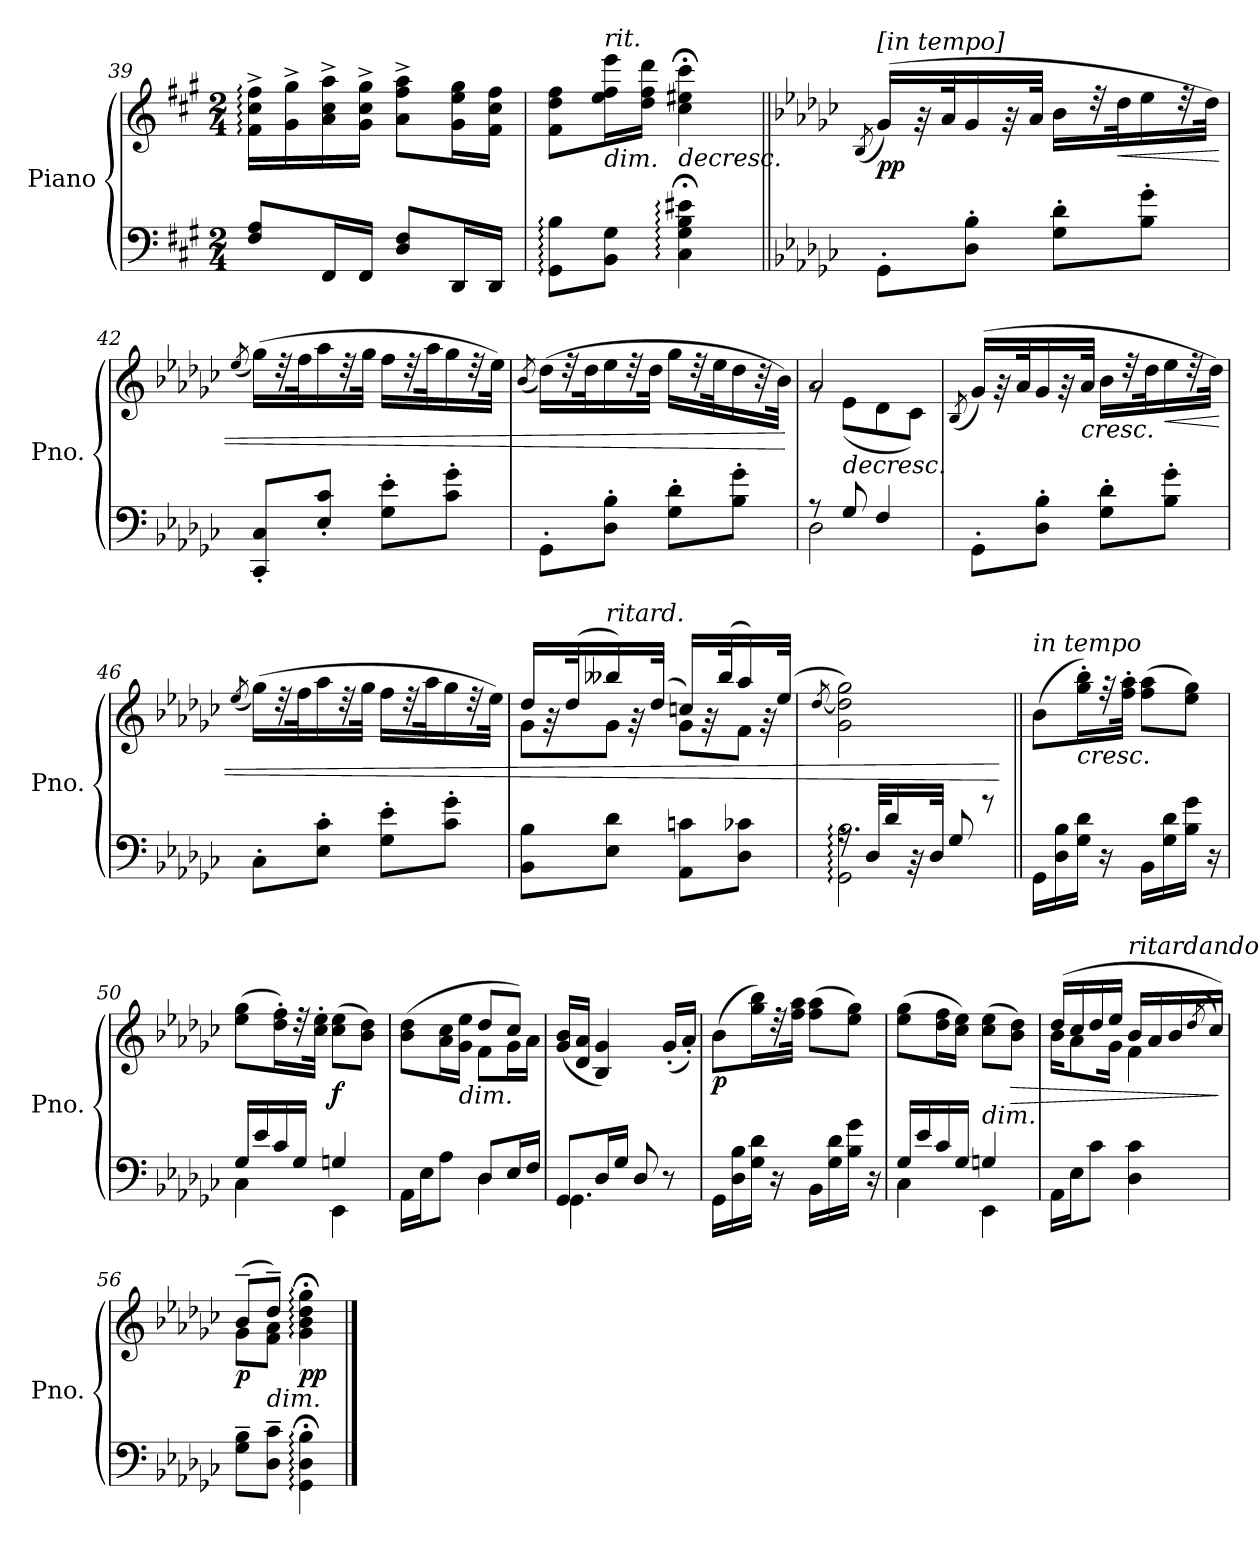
**kern	**kern	**dynam
*part1	*part1	*part1
*staff2	*staff1	*staff1/2
*I"Piano	*	*
*I'Pno.	*	*
*clefF4	*clefG2	*
*k[f#c#g#]	*k[f#c#g#]	*
*M2/4	*M2/4	*
=39	=39	=39
!	!	!LO:DY:b
!	!	!LO:DY:n=1:b
8F#/ 8A/L	16f#\:^ 16cc#\:^ 16ff#\:^LL	other-dynamics f
.	16g#\^ 16gg#\^	.
16FF#/L	16a\^ 16cc#\^ 16aa\^	.
16FF#/JJ	16g#\^ 16cc#\^ 16gg#\^JJ	.
8D/ 8F#/L	8a\^ 8ff#\^ 8aa\^L	.
16DD/L	16g#\ 16ee\ 16gg#\L	.
16DD/JJ	16f#\ 16cc#\ 16ff#\JJ	.
=40	=40	=40
8GG#\: 8B\:L	8f#\ 8dd\ 8ff#\L	.
!	!LO:TX:a:i:t=rit.	!
!	!LO:TX:b:i:t=dim.	!
8BB\ 8G#\J	16ee\ 16ff#\ 16eee\L	.
.	16dd\ 16ff#\ 16ddd\JJ	.
!	!	!LO:HP:b
4C#\;<: 4G#\;<: 4B\;<: 4e#X\;<:	4cc#\;< 4ee#X\;< 4ccc#\;<	>
=41||	=41||	=41||
*k[b-e-a-d-g-c-]	*k[b-e-a-d-g-c-]	*
.	(<8qB-/	.
!	!LO:TX:a:i:t=[in tempo]	!
!	!	!LO:DY:b
8GG-'\L	(>16g-/LL)	pp
.	32rg	.
.	32a-/K	.
8D-\' 8B-\'J	16g-/	.
.	32rg	.
.	32a-/JJk	.
8G-\' 8d-\'L	16b-\LL	.
.	32rdd	.
!	!	!LO:HP:b
.	32dd-\K	<
8B-\' 8g-\'J	16ee-\	.
.	32rdd	.
.	32dd-\JJk)	.
!!LO:LB:g=z
=42	=42	=42
.	(<8qee-/	.
8CC-/' 8C-/'L	(>16gg-\LL)	.
.	32rdd	.
.	32ff\K	.
8E-/' 8c-/'J	16aa-\	.
.	32rdd	.
.	32gg-\JJk	.
8G-\' 8e-\'L	16ff\LL	]
.	32rdd	.
.	32aa-\K	.
8c-\' 8g-\'J	16gg-\	.
.	32rdd	.
.	32ee-\JJk)	.
=43	=43	=43
.	(<8qb-/	.
8GG-'\L	(>16dd-\LL)	.
.	32r	.
.	32dd-\K	.
8D-\' 8B-\'J	16ee-\	.
.	32r	.
.	32dd-\JJk	.
8G-\' 8d-\'L	16gg-\LL	.
.	32rdd	.
.	32ee-\K	.
8B-\' 8g-\'J	16dd-\	.
.	32r	.
.	32b-\JJk)	.
.	.	[
=44	=44	=44
*^	*^	*
!	!	!	!	!LO:DY:b
!	!	!	!	!LO:DY:n=1:b
!	!	!	!	!LO:DY:n=2:b
8r	2D-\	2a-/	8rg	other-dynamics p other-dynamics
!	!	!	!	!LO:HP:b
8G-/	.	.	(<8e-\L	>
4F/	.	.	8d-\	.
.	.	.	8c-\J)	.
*v	*v	*	*	*
*	*v	*v	*
=45	=45	=45
.	(<8qB-/	.
8GG-'\L	(>16g-/LL)	.
.	32rg	.
.	32a-/K	.
8D-\' 8B-\'J	16g-/	.
.	32rg	.
!	!LO:TX:b:i:t=cresc.	!
.	32a-/JJk	.
8G-\' 8d-\'L	16b-\LL	.
.	32r	.
.	32dd-\K	.
!	!	!LO:HP:b
8B-\' 8g-\'J	16ee-\	<
.	32r	.
.	32dd-\JJk)	.
=46	=46	=46
.	(<8qee-/	.
8C-'\L	(>16gg-\LL)	.
.	32rdd	.
.	32ff\K	.
8E-\' 8c-\'J	16aa-\	.
.	32rdd	]
.	32gg-\JJk	.
8G-\' 8e-\'L	16ff\LL	.
.	32rdd	.
.	32aa-\K	.
8c-\' 8g-\'J	16gg-\	.
.	32rdd	.
.	32ee-\JJk)	.
!!LO:PB:g=z
=47	=47	=47
*	*^	*
8BB-\ 8B-\L	16dd-/LL	8g-\L	.
.	32rg	.	.
.	(>32dd-/K	.	.
!	!LO:TX:a:i:t=ritard.	!	!
8E-\ 8d-\J	16bb--X:/)	8g-\J	.
.	32rg	.	.
.	(>32dd-/JJk	.	.
8AA-\ 8cn\L	16ccn/LL)	8g-\L	.
.	32rg	.	.
.	(>32bb--/K	.	.
8D-\ 8c-X\J	16aa-:/)	8f\J	.
.	32rg	.	.
.	(>32ee-/JJk	.	.
*	*v	*v	*
=48	=48	=48
.	[8qdd-/	.
*^	*	*
16.rA	2GG-\: 2B-\:	2g-\ 2dd-\] 2gg-\)	.
32D-/KLL	.	.	.
16d-/	.	.	.
32rBB	.	.	.
32D-/JJk	.	.	.
8G-/	.	.	.
8r	.	.	.
*v	*v	*	*
.	.	[
=49||	=49||	=49||
!	!LO:TX:a:i:t=in tempo	!
16GG-\LL	(>8b-\L	.
16D-\ 16B-\	.	.
!	!	!LO:HP:b
16G-\ 16d-\JJ	16gg-\' 16bb-\'L)	<
16r	32rff	.
.	32ff\' 32aa-\'JJk	.
16BB-\LL	(>8ff\ 8aa-\L	.
16G-\ 16d-\	.	.
16B-\ 16g-\JJ	8ee-\ 8gg-\J)	.
16r	.	.
=50	=50	=50
*^	*	*
16G-/LL	4C-\	(>8ee-\ 8gg-\L	.
16e-/	.	.	.
16c-/	.	16dd-\' 16ff\'L)	.
16G-/JJ	.	32rdd	.
.	.	32cc-\' 32ee-\'JJk	.
!	!	!	!LO:DY:b
4Gn:/	4EE-\	(>8cc-\ 8ee-\L	f
.	.	8b-\ 8dd-\J)	.
=51	=51	=51	=51
*	*	*^	*
16AA-\LL	4ryy	(>8b-\ 8dd-\L	4ryy	.
16E-\J	.	.	.	.
8A-\J	.	16a-\ 16cc-\L	.	.
!	!	!LO:TX:b:i:t=dim.	!	!
.	.	16g-\ 16ee-\JJ	.	.
8D-/L	4D-\	8dd-/L	8f\L	.
16E-/L	.	8cc-/J)	16g-\L	.
16F/JJ	.	.	16a-\JJ	.
*	*	*v	*v	*
!!LO:LB:g=z
=52	=52	=52	=52
8GG-/L	4.GG-\	(<16g-/ 16b-/LL	.
.	.	16d-/ 16a-/JJ	.
16D-/L	.	4B-/ 4g-/)	.
16G-/JJ	.	.	.
8D-/	.	.	.
8r	8ryy	(<16g-'/LL	.
.	.	16a-'/JJ)	.
*v	*v	*	*
=53	=53	=53
!	!	!LO:DY:b
16GG-\LL	(>8b-\L	p
16D-\ 16B-\	.	.
16G-\ 16d-\JJ	16gg-\ 16bb-\L)	.
16r	32rdd	.
.	32ff\ 32aa-\JJk	.
16BB-\LL	(>8ff\ 8aa-\L	.
16G-\ 16d-\	.	.
16B-\ 16g-\JJ	8ee-\ 8gg-\J)	.
16r	.	.
=54	=54	=54
*^	*	*
16G-/LL	4C-\	(>8ee-\ 8gg-\L	.
16e-/	.	.	.
16c-/	.	16dd-\ 16ff\L	.
16G-/JJ	.	16cc-\ 16ee-\JJ)	.
!	!	!LO:TX:b:i:t=dim.	!
4Gn:/	4EE-\	(>8cc-\ 8ee-\L	.
!	!	!	!LO:HP:b
.	.	8b-\ 8dd-\J)	>
*v	*v	*	*
=55	=55	=55
*	*^	*
16AA-\LL	(>16dd-/LL	16b-\KL	.
16E-\J	16cc-/	8a-\	.
8c-\J	16dd-/	.	[
.	16ee-/JJ	16g-\Jk	.
!	!LO:TX:a:i:t=ritardando	!	!
4D-\ 4c-\	16b-/LL	4f\	.
.	16a-/	.	.
.	16b-/	.	.
.	(<8qdd-/	.	.
.	16cc-/JJ))	.	.
*	*v	*v	*
.	.	]
=56	=56	=56
*	*^	*
!	!	!	!LO:DY:b
8G-\~ 8B-\~L	(>8b-~/L	8g-\L	p
!	!LO:TX:b:i:t=dim.	!	!
8D-\~ 8c-\~J	8dd-~/J)	8f\ 8a-\J	.
!	!	!	!LO:DY:b
4GG-\;<: 4D-\;<: 4B-\;<:	4g-\;<: 4b-\;<: 4dd-\;<: 4gg-\;<:	4ryy	pp
*	*v	*v	*
==	==	==
*-	*-	*-
